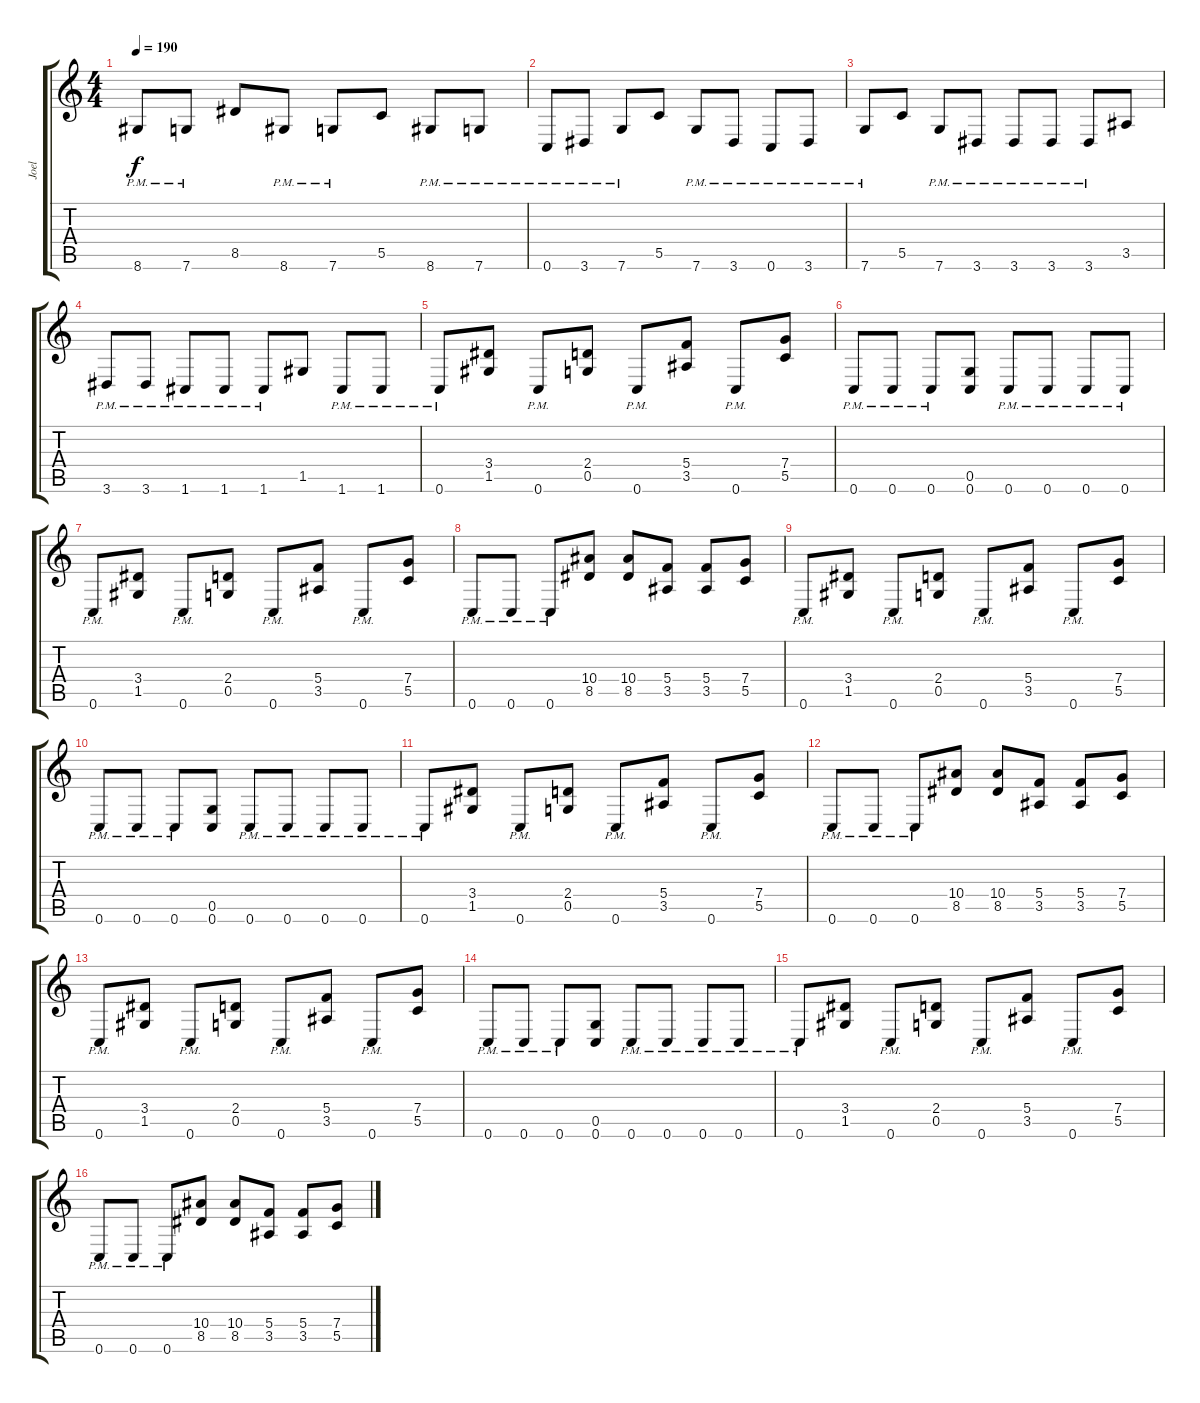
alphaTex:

\track ("Joel" "Joel") {instrument distortionguitar}
\staff {score tabs}
\tuning (D4 A3 F3 C3 G2 C2) {hide}
\ts (4 4)
\tempo 190
\clef g2
\ks c
8.6{pm}.8{dy f} 7.6{pm}.8 8.5.8 8.6{pm}.8 7.6{pm}.8 5.5.8 8.6{pm}.8 7.6{pm}.8 |
0.6{pm}.8 3.6{pm}.8 7.6{pm}.8 5.5.8 7.6{pm}.8 3.6{pm}.8 0.6{pm}.8 3.6{pm}.8 |
7.6{pm}.8 5.5.8 7.6{pm}.8 3.6{pm}.8 3.6{pm}.8 3.6{pm}.8 3.6{pm}.8 3.5.8 |
3.6{pm}.8 3.6{pm}.8 1.6{pm}.8 1.6{pm}.8 1.6{pm}.8 1.5.8 1.6{pm}.8 1.6{pm}.8 |
0.6{pm}.8 (3.4 1.5).8 0.6{pm}.8 (2.4 0.5).8 0.6{pm}.8 (5.4 3.5).8 0.6{pm}.8 (7.4 5.5).8 |
0.6{pm}.8 0.6{pm}.8 0.6{pm}.8 (0.5 0.6).8 0.6{pm}.8 0.6{pm}.8 0.6{pm}.8 0.6{pm}.8 |
0.6{pm}.8 (3.4 1.5).8 0.6{pm}.8 (2.4 0.5).8 0.6{pm}.8 (5.4 3.5).8 0.6{pm}.8 (7.4 5.5).8 |
0.6{pm}.8 0.6{pm}.8 0.6{pm}.8 (10.4 8.5).8 (10.4 8.5).8 (5.4 3.5).8 (5.4 3.5).8 (7.4 5.5).8 |
0.6{pm}.8 (3.4 1.5).8 0.6{pm}.8 (2.4 0.5).8 0.6{pm}.8 (5.4 3.5).8 0.6{pm}.8 (7.4 5.5).8 |
0.6{pm}.8 0.6{pm}.8 0.6{pm}.8 (0.5 0.6).8 0.6{pm}.8 0.6{pm}.8 0.6{pm}.8 0.6{pm}.8 |
0.6{pm}.8 (3.4 1.5).8 0.6{pm}.8 (2.4 0.5).8 0.6{pm}.8 (5.4 3.5).8 0.6{pm}.8 (7.4 5.5).8 |
0.6{pm}.8 0.6{pm}.8 0.6{pm}.8 (10.4 8.5).8 (10.4 8.5).8 (5.4 3.5).8 (5.4 3.5).8 (7.4 5.5).8 |
0.6{pm}.8 (3.4 1.5).8 0.6{pm}.8 (2.4 0.5).8 0.6{pm}.8 (5.4 3.5).8 0.6{pm}.8 (7.4 5.5).8 |
0.6{pm}.8 0.6{pm}.8 0.6{pm}.8 (0.5 0.6).8 0.6{pm}.8 0.6{pm}.8 0.6{pm}.8 0.6{pm}.8 |
0.6{pm}.8 (3.4 1.5).8 0.6{pm}.8 (2.4 0.5).8 0.6{pm}.8 (5.4 3.5).8 0.6{pm}.8 (7.4 5.5).8 |
0.6{pm}.8 0.6{pm}.8 0.6{pm}.8 (10.4 8.5).8 (10.4 8.5).8 (5.4 3.5).8 (5.4 3.5).8 (7.4 5.5).8
